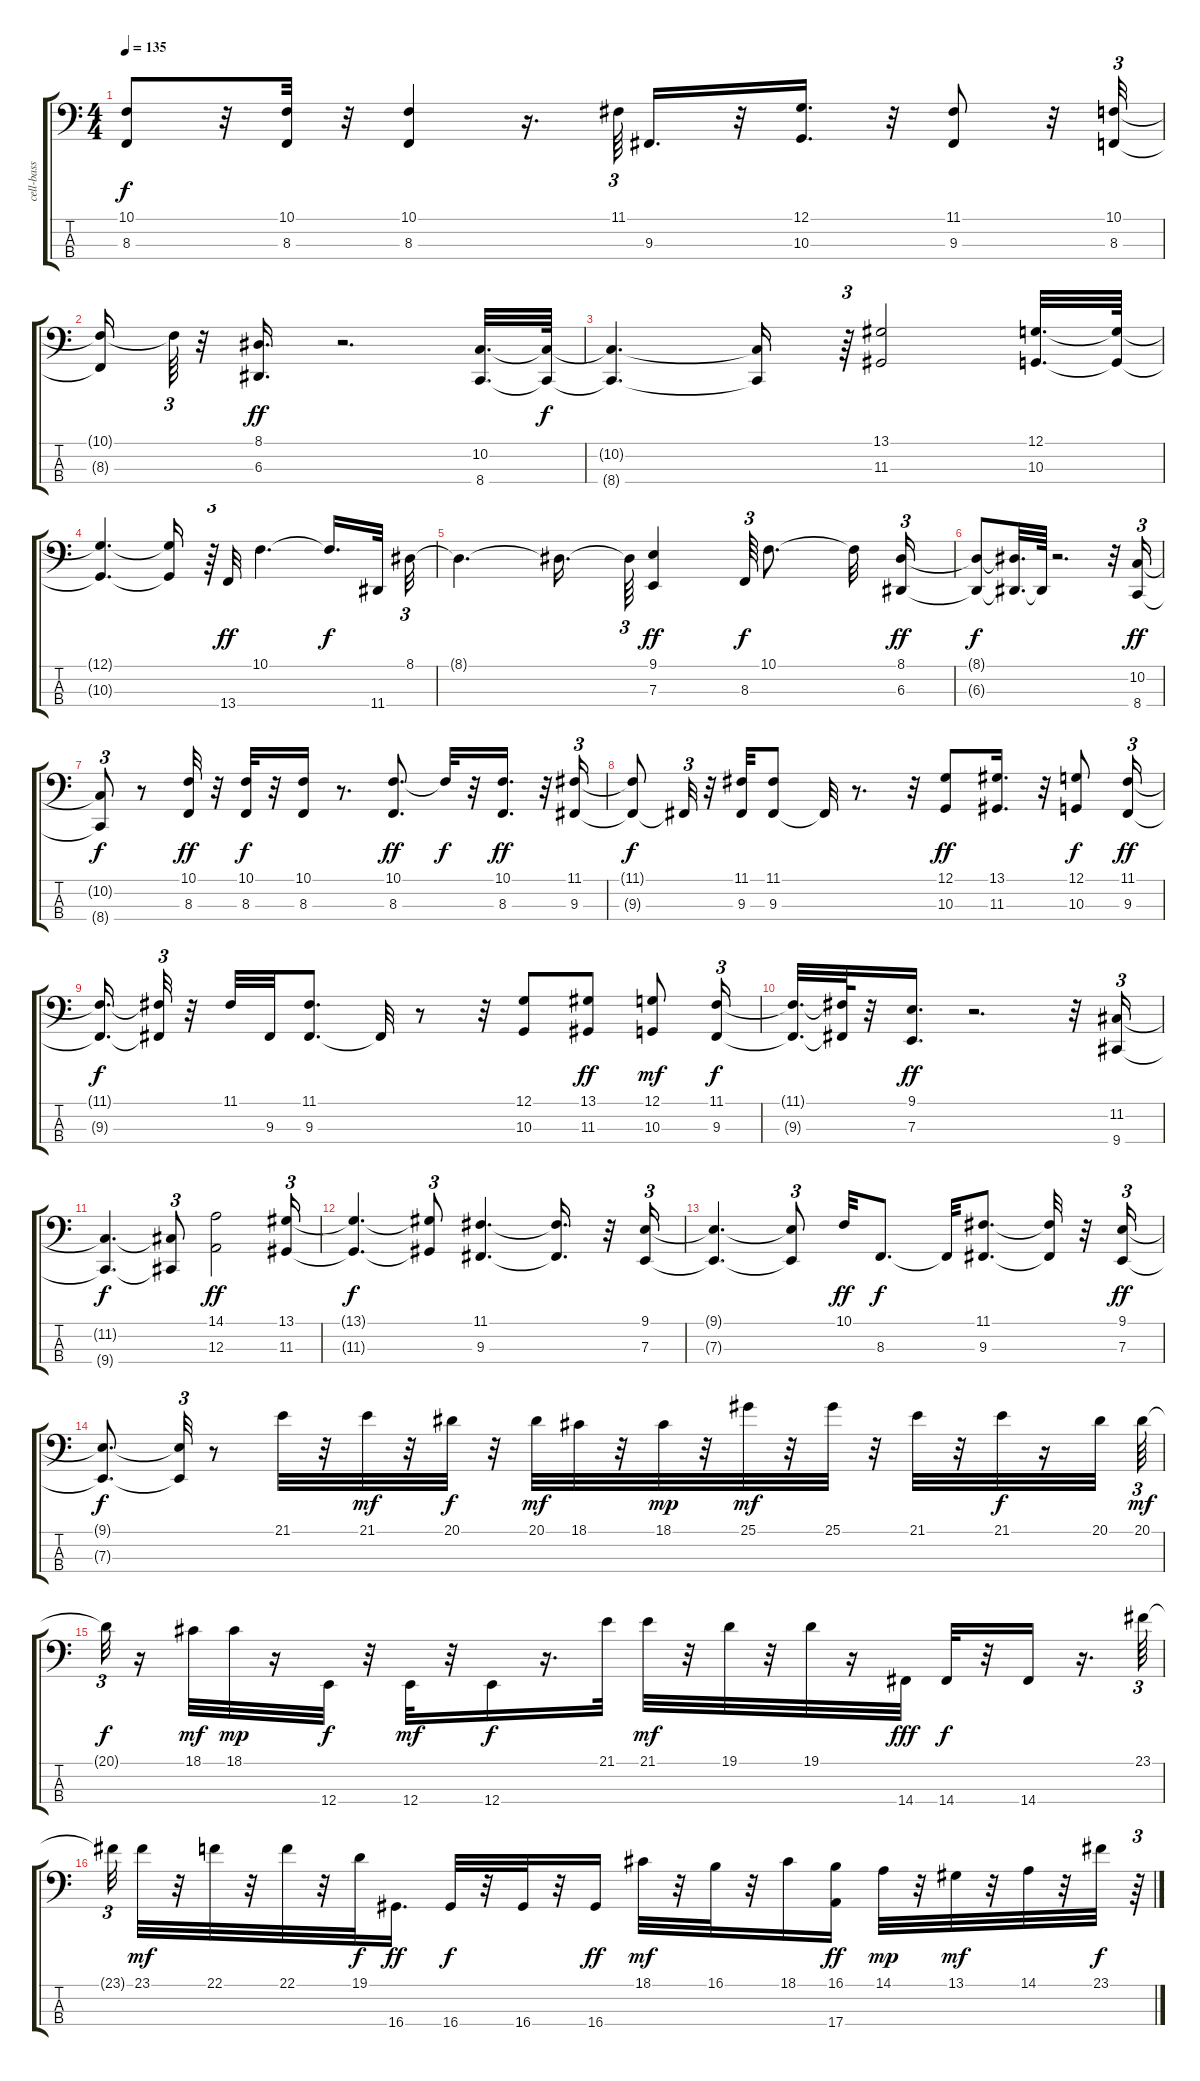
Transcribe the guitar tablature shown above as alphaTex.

\track ("cell-bass" "cell-bass") {instrument stringensemble2}
\staff {score tabs}
\tuning (G2 D2 A1 E1) {hide}
\ts (4 4)
\tempo 135
\clef f4
\ks c
(10.1{t} 8.3{t}).8{dy f} r.32 (10.1 8.3).32 r.32 (10.1 8.3).4 r.16{d} 11.1.64{tu (3 2)} 9.3.16{d} r.32 (12.1 10.3).16{d} r.32 (11.1 9.3).8 r.32 (10.1 8.3).32{tu (3 2)} |
(10.1{t} 8.3{t}).16 10.1{t}.64{tu (3 2)} r.32 (8.1 6.3).16{d dy ff} r.2{d} (10.2 8.4).32{d} (10.2{t} 8.4{t}).64{dy f} |
(10.2{t} 8.4{t}).4{d} (10.2{t} 8.4{t}).16 r.64{tu (3 2)} (13.1 11.3).2 (12.1 10.3).32{d} (12.1{t} 10.3{t}).64 |
(12.1{t} 10.3{t}).4{d} (12.1{t} 10.3{t}).16 r.64{tu (3 2)} 13.4.32{dy ff} 10.1.4{d} 10.1{t}.16{d dy f} 11.4.32 8.1.32{tu (3 2)} |
8.1{t}.4{d} 8.1{t}.16{d} 8.1{t}.64{tu (3 2)} (9.1 7.3).4{dy ff} 8.3.64{tu (3 2) dy f} 10.1.8{d} 10.1{t}.32 (8.1 6.3).16{tu (3 2) dy ff} |
(8.1{t} 6.3{t}).8{dy f} (8.1{t} 6.3{t}).32{d} 6.3{t}.64 r.2{d} r.32 (10.2 8.4).16{tu (3 2) dy ff} |
(10.2{t} 8.4{t}).8{tu (3 2) dy f} r.8 (10.1 8.3).32{dy ff} r.32 (10.1 8.3).32{dy f} r.32 (10.1 8.3).16 r.8{d} (10.1 8.3).8{d dy ff} 10.1{t}.32{dy f} r.32 (10.1 8.3).16{d dy ff} r.32 (11.1 9.3).16{tu (3 2)} |
(11.1{t} 9.3{t}).8{dy f} 9.3{t}.32{tu (3 2)} r.32 (11.1 9.3).32 (11.1 9.3).8 9.3{t}.32 r.8{d} r.32 (12.1 10.3).8{dy ff} (13.1 11.3).16{d} r.32 (12.1 10.3).8{dy f} (11.1 9.3).16{tu (3 2) dy ff} |
(11.1{t} 9.3{t}).16{d dy f} (11.1{t} 9.3{t}).32{tu (3 2)} r.32 11.1.32 9.3.32 (11.1 9.3).8{d} 9.3{t}.32 r.8 r.32 (12.1 10.3).8 (13.1 11.3).8{dy ff} (12.1 10.3).8{dy mf} (11.1 9.3).16{tu (3 2) dy f} |
(11.1{t} 9.3{t}).32{d} (11.1{t} 9.3{t}).64 r.32 (9.1 7.3).16{d dy ff} r.2{d} r.32 (11.2 9.4).16{tu (3 2)} |
(11.2{t} 9.4{t}).4{d dy f} (11.2{t} 9.4{t}).8{tu (3 2)} (14.1 12.3).2{dy ff} (13.1 11.3).16{tu (3 2)} |
(13.1{t} 11.3{t}).4{d dy f} (13.1{t} 11.3{t}).8{tu (3 2)} (11.1 9.3).4{d} (11.1{t} 9.3{t}).16{d} r.32 (9.1 7.3).16{tu (3 2)} |
(9.1{t} 7.3{t}).4{d} (9.1{t} 7.3{t}).8{tu (3 2)} 10.1.32{dy ff} 8.3.8{d dy f} 8.3{t}.32 (11.1 9.3).8{d} (11.1{t} 9.3{t}).32 r.32 (9.1 7.3).16{tu (3 2) dy ff} |
(9.1{t} 7.3{t}).8{d dy f} (9.1{t} 7.3{t}).32{tu (3 2)} r.8 21.1.32 r.32 21.1.32{dy mf} r.32 20.1.32{dy f} r.32 20.1.32{dy mf} 18.1.32 r.32 18.1.32{dy mp} r.32 25.1.32{dy mf} r.32 25.1.32 r.32 21.1.32 r.32 21.1.32{dy f} r.16 20.1.32 20.1.64{tu (3 2) dy mf} |
20.1{t}.32{tu (3 2) dy f} r.16 18.1.32{dy mf} 18.1.32{dy mp} r.16 12.4.32{dy f} r.32 12.4.32{dy mf} r.32 12.4.16{dy f} r.16{d} 21.1.32 21.1.32{dy mf} r.32 19.1.32 r.32 19.1.32 r.16 14.4.32{dy fff} 14.4.32{dy f} r.32 14.4.16 r.16{d} 23.1.64{tu (3 2)} |
23.1{t}.32{tu (3 2)} 23.1.32{dy mf} r.32 22.1.32 r.32 22.1.32 r.32 19.1.32{dy f} 16.4.16{d dy ff} 16.4.32{dy f} r.32 16.4.32 r.32 16.4.16{dy ff} 18.1.32{dy mf} r.32 16.1.32 r.32 18.1.16 (16.1 17.4).16{dy ff} 14.1.32{dy mp} r.32 13.1.32{dy mf} r.32 14.1.32 r.32 23.1.32{dy f} r.64{tu (3 2)}
